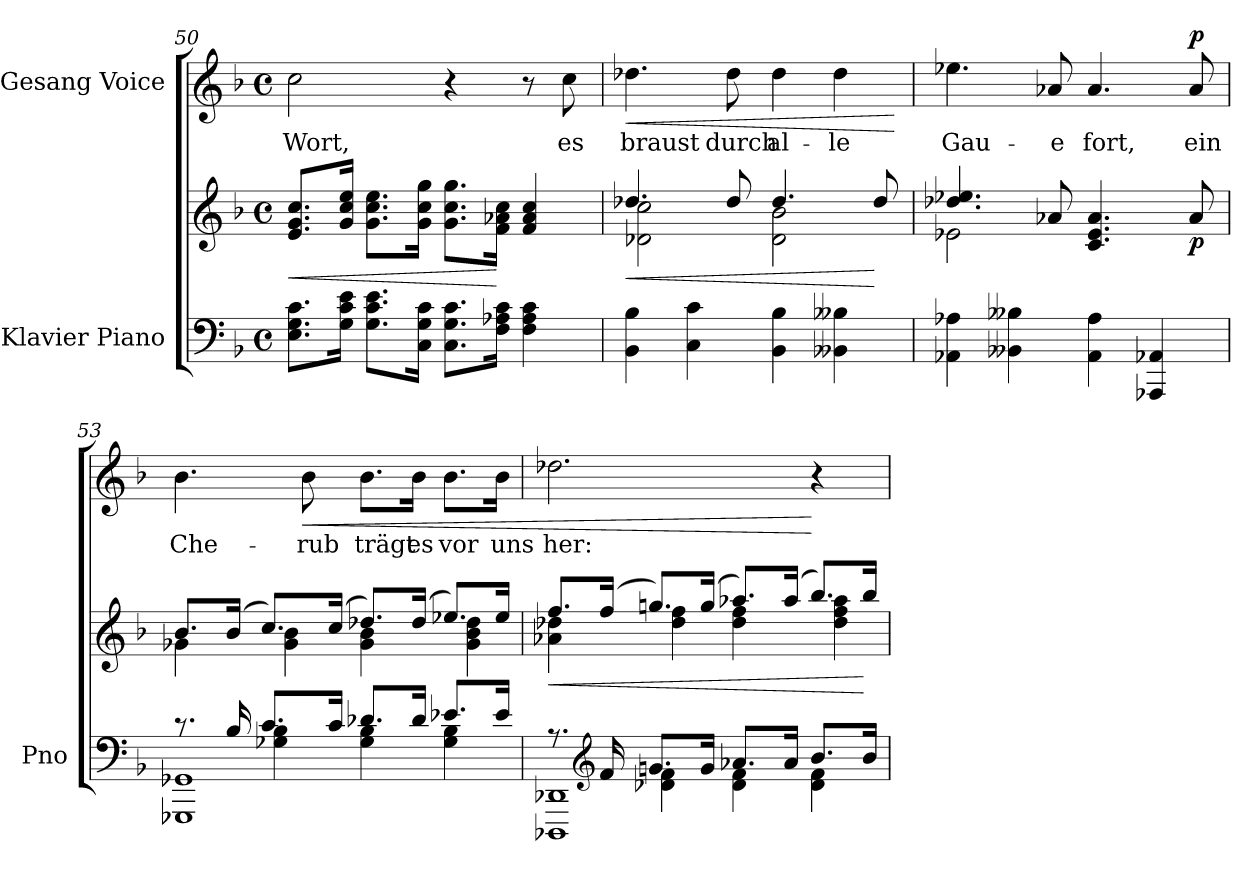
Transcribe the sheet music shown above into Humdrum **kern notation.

**kern	**kern	**dynam	**kern	**text	**dynam
*part2	*part2	*part2	*part1	*part1	*part1
*staff3	*staff2	*staff2/3	*staff1	*staff1	*staff1
*I"Klavier Piano	*	*	*I"Gesang Voice	*	*
*I'Pno	*	*	*	*	*
*clefF4	*clefG2	*	*clefG2	*	*
*k[b-]	*k[b-]	*	*k[b-]	*	*
*M4/4	*M4/4	*	*M4/4	*	*
*met(c)	*met(c)	*	*met(c)	*	*
=50	=50	=50	=50	=50	=50
!	!	!LO:HP:b	!	!LO:LY:b	!
8.E\ 8.G\ 8.c\L	8.e/ 8.g/ 8.cc/L	<	2cc\	Wort,	.
16G\ 16c\ 16e\Jk	16g/ 16cc/ 16ee/Jk	.	.	.	.
8.G\ 8.c\ 8.e\L	8.g\ 8.cc\ 8.ee\L	.	.	.	.
16C\ 16G\ 16c\Jk	16g\ 16cc\ 16gg\Jk	.	.	.	.
8.C\ 8.G\ 8.c\L	8.g\ 8.cc\ 8.gg\L	.	4r	.	.
16F\ 16A-X\ 16c\Jk	16f\ 16a-X\ 16cc\Jk	[	.	.	.
4F\ 4A-\ 4c\	4f/ 4a-/ 4cc/	.	8r	.	.
!	!	!	!	!LO:LY:b	!
.	.	.	8cc\	es	.
!!LO:LB:g=z
=51	=51	=51	=51	=51	=51
!	!	!LO:HP:b	!	!LO:LY:b	!LO:HP:b
*	*^	*	*	*	*
4BB-\ 4B-\	4.dd-X/	2d-X\ 2cc\	<	4.dd-X\	braust	<
4C\ 4c\	.	.	.	.	.	.
!	!	!	!	!	!LO:LY:b	!
.	8dd-/	.	.	8dd-\	durch	.
!	!	!	!	!	!LO:LY:b	!
4BB-\ 4B-\	4.dd-/	2d-\ 2b-\	.	4dd-\	al-	.
!	!	!	!	!	!LO:LY:b	!
4BB--X\ 4B--X\	.	.	.	4dd-\	-le	.
.	8dd-/	.	[	.	.	.
*	*v	*v	*	*	*	*
.	.	.	.	.	[
=52	=52	=52	=52	=52	=52
*	*^	*	*	*	*
!	!	!	!	!	!LO:LY:b	!
4AA-X\ 4A-X\	4.dd-X/ 4.ee-X/	2e-X\	.	4.ee-X\	Gau-	.
4BB--X\ 4B--X\	.	.	.	.	.	.
!	!	!	!	!	!LO:LY:b	!
.	8a-X/	.	.	8a-X/	-e	.
!	!	!	!	!	!LO:LY:b	!
4AA-\ 4A-\	4.c/ 4.e-/ 4.a-/	2ryy	.	4.a-/	fort,	.
4AAA-X/ 4AA-X/	.	.	.	.	.	.
!	!	!	!LO:DY:b	!	!LO:LY:b	!LO:DY:a
.	8a-/	.	p	8a-/	ein	p
=53	=53	=53	=53	=53	=53	=53
*^	*	*	*	*	*	*
*	*^	*	*	*	*	*	*
!	!	!	!	!	!	!	!LO:LY:b	!
8.r	4rAyy	1GGG-X 1GG-X	8.b-/L	4g-X\	.	4.b-\	Che-	.
16B-/	.	.	(>16b-/Jk	.	.	.	.	.
8.c/L	4G-X\ 4B-\	.	8.cc/L)	4g-\ 4b-\	.	.	.	.
!	!	!	!	!	!	!	!LO:LY:b	!LO:HP:b
.	.	.	.	.	.	8b-\	-rub	<
16c/Jk	.	.	(>16cc/Jk	.	.	.	.	.
!	!	!	!	!	!	!	!LO:LY:b	!
8.d-X/L	4G-\ 4B-\	.	8.dd-X/L)	4g-\ 4b-\	.	8.b-\L	trägt	.
!	!	!	!	!	!	!	!LO:LY:b	!
16d-/Jk	.	.	(>16dd-/Jk	.	.	16b-\Jk	es	.
!	!	!	!	!	!	!	!LO:LY:b	!
8.e-X/L	4G-\ 4B-\	.	8.ee-X/L)	4g-\ 4b-\ 4dd-\	.	8.b-\L	vor	.
!	!	!	!	!	!	!	!LO:LY:b	!
16e-/Jk	.	.	16ee-/Jk	.	.	16b-\Jk	uns	.
=54	=54	=54	=54	=54	=54	=54	=54	=54
!	!	!	!	!	!LO:HP:b	!	!LO:LY:b	!
8.r	4ryy	1DDD-X 1DD-X	8.ff/L	4a-X\ 4dd-X\	<	2.dd-X\	her:	.
*clefG2	*	*	*	*	*	*	*	*
16f/	.	.	(>16ff/Jk	.	.	.	.	.
8.gn/L	4d-X\ 4f\	.	8.ggn/L)	4dd-\ 4ff\	.	.	.	.
16g/Jk	.	.	(>16gg/Jk	.	.	.	.	.
8.a-X/L	4d-\ 4f\	.	8.aa-X/L)	4dd-\ 4ff\	.	.	.	.
16a-/Jk	.	.	(>16aa-/Jk	.	.	.	.	.
8.b-/L	4d-\ 4f\	.	8.bb-/L)	4dd-\ 4ff\ 4aa-\	.	4r	.	[
16b-/Jk	.	.	16bb-/Jk	.	[	.	.	.
*v	*v	*v	*	*	*	*	*	*
*	*v	*v	*	*	*	*
=	=	=	=	=	=
*-	*-	*-	*-	*-	*-
